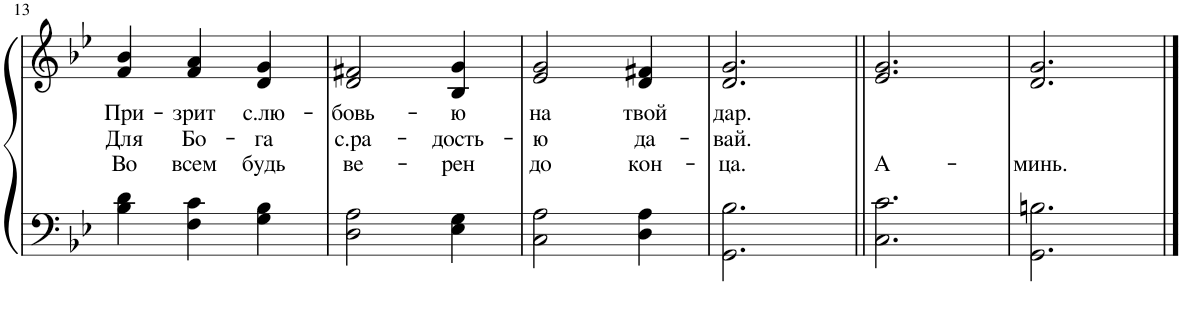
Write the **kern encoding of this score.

**kern	**kern	**text	**text	**text
*part1	*part1	*part1	*part1	*part1
*staff2	*staff1	*staff1	*staff1	*staff1
*I"Piano	*	*	*	*
*I'Pno.	*	*	*	*
!!LO:PB:g=z
*clefF4	*clefG2	*	*	*
*k[b-e-]	*k[b-e-]	*	*	*
*M3/4	*M3/4	*	*	*
=13	=13	=13	=13	=13
!	!	!LO:LY:b	!LO:LY:b	!LO:LY:b
4B-\ 4d\	4f/ 4b-/	При-	Для	Во
!	!	!LO:LY:b	!LO:LY:b	!LO:LY:b
4F\ 4c\	4f/ 4a/	-зрит	Бо-	всем
!	!	!LO:LY:b	!LO:LY:b	!LO:LY:b
4G\ 4B-\	4d/ 4g/	с.лю-	-га	будь
=14	=14	=14	=14	=14
!	!	!LO:LY:b	!LO:LY:b	!LO:LY:b
2D\ 2A\	2d/ 2f#X/	-бовь-	с.ра-	ве-
!	!	!LO:LY:b	!LO:LY:b	!LO:LY:b
4E-\ 4G\	4B-/ 4g/	-ю	-дость-	-рен
=15	=15	=15	=15	=15
!	!	!LO:LY:b	!LO:LY:b	!LO:LY:b
2C\ 2A\	2e-/ 2g/	на	-ю	до
!	!	!LO:LY:b	!LO:LY:b	!LO:LY:b
4D\ 4A\	4d/ 4f#X/	твой	да-	кон-
=16	=16	=16	=16	=16
!	!	!LO:LY:b	!LO:LY:b	!LO:LY:b
2.GG\ 2.B-\	2.d/ 2.g/	дар.	-вай.	-ца.
=17||	=17||	=17||	=17||	=17||
!	!	!	!	!LO:LY:b
2.C\ 2.c\	2.e-/ 2.g/	.	.	А-
=18	=18	=18	=18	=18
!	!	!	!	!LO:LY:b
2.GG\ 2.Bn\	2.d/ 2.g/	.	.	-минь.
==	==	==	==	==
*-	*-	*-	*-	*-
